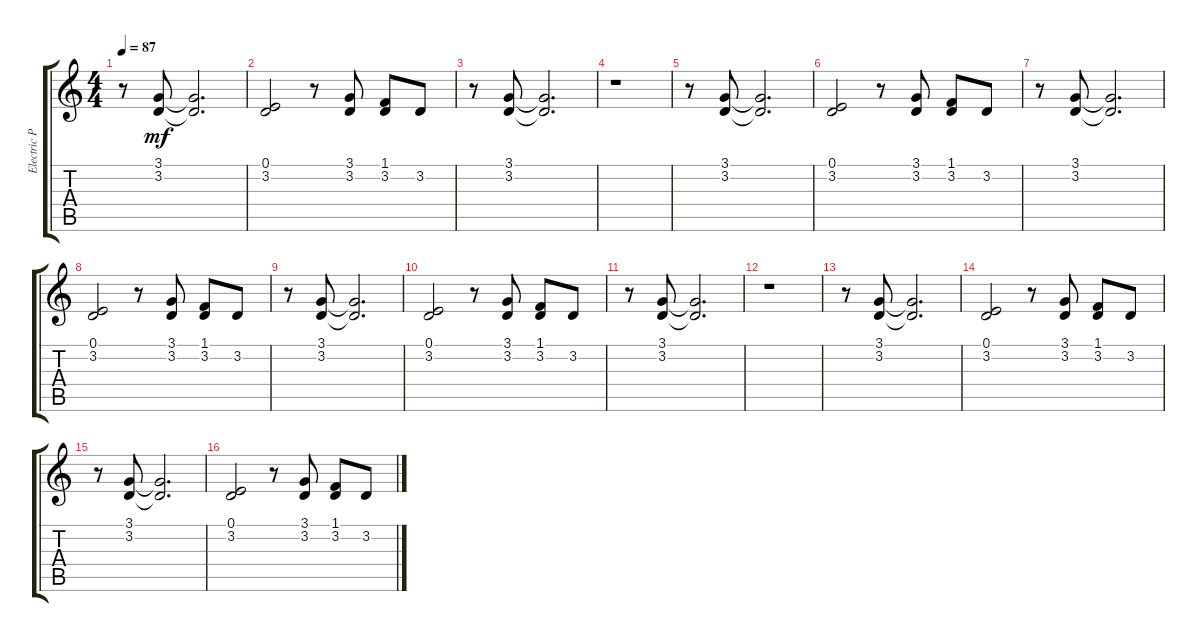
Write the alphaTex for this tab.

\track ("Electric Piano 2 (Staff 1)" "Electric P") {instrument electricpiano2}
\staff {score tabs}
\tuning (E4 B3 G3 D3 A2 E2) {hide}
\ts (4 4)
\tempo 87
\clef g2
\ks aminor
r.8{dy mf} (3.1 3.2).8 (3.1{t} 3.2{t}).2{d} |
(0.1 3.2).2 r.8 (3.1 3.2).8 (1.1 3.2).8 3.2.8 |
r.8 (3.1 3.2).8 (3.1{t} 3.2{t}).2{d} |
r.1 |
r.8 (3.1 3.2).8 (3.1{t} 3.2{t}).2{d} |
(0.1 3.2).2 r.8 (3.1 3.2).8 (1.1 3.2).8 3.2.8 |
r.8 (3.1 3.2).8 (3.1{t} 3.2{t}).2{d} |
(0.1 3.2).2 r.8 (3.1 3.2).8 (1.1 3.2).8 3.2.8 |
r.8 (3.1 3.2).8 (3.1{t} 3.2{t}).2{d} |
(0.1 3.2).2 r.8 (3.1 3.2).8 (1.1 3.2).8 3.2.8 |
r.8 (3.1 3.2).8 (3.1{t} 3.2{t}).2{d} |
r.1 |
r.8 (3.1 3.2).8 (3.1{t} 3.2{t}).2{d} |
(0.1 3.2).2 r.8 (3.1 3.2).8 (1.1 3.2).8 3.2.8 |
r.8 (3.1 3.2).8 (3.1{t} 3.2{t}).2{d} |
(0.1 3.2).2 r.8 (3.1 3.2).8 (1.1 3.2).8 3.2.8
